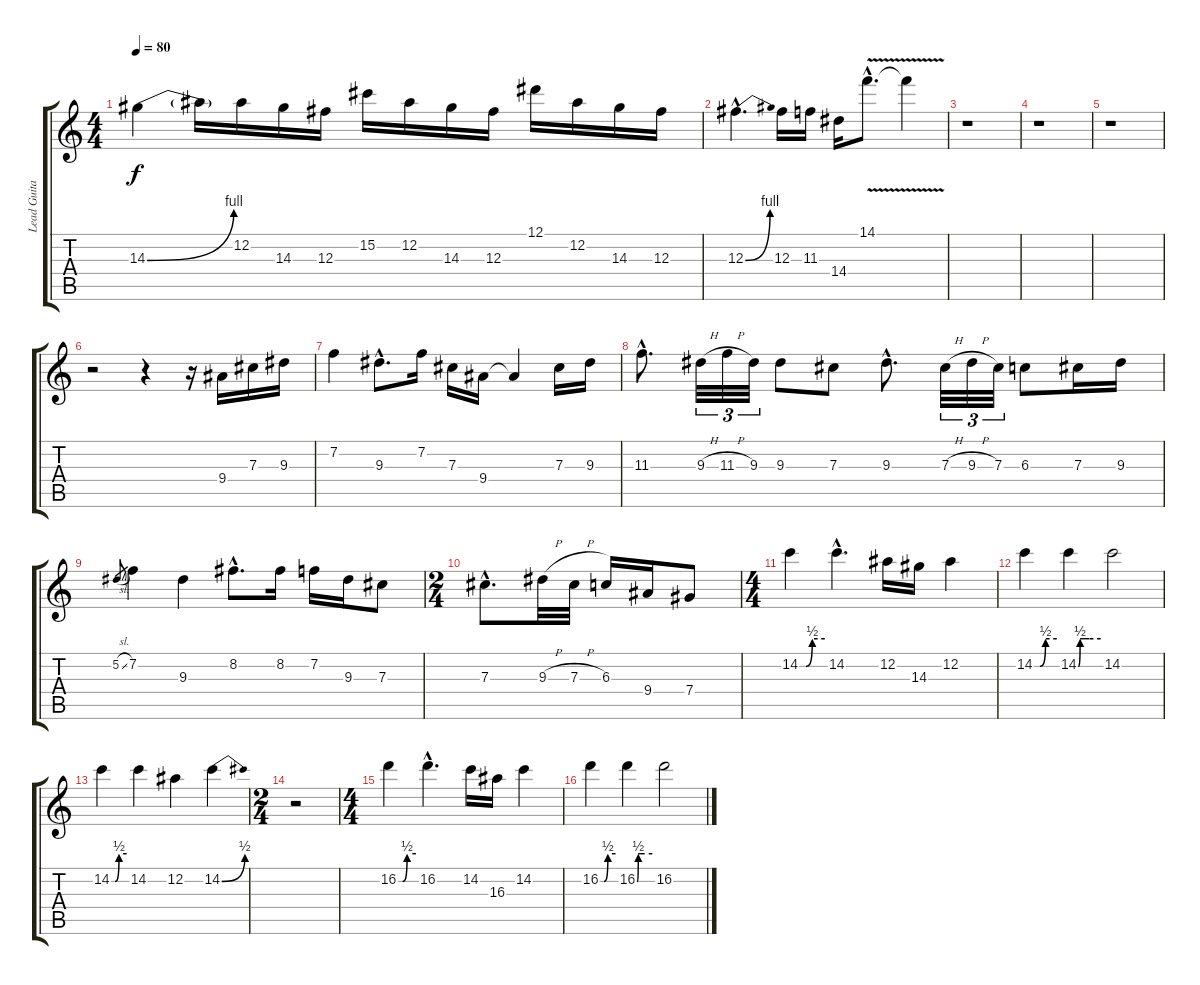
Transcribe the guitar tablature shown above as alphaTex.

\track ("Lead Guitar 1" "Lead Guita") {instrument distortionguitar}
\staff {score tabs}
\tuning (Eb4 Bb3 Gb3 Db3 Ab2 Db2) {hide}
\ts (4 4)
\tempo 80
\clef g2
\ks c
14.3{be (bend 0 0 60 4)}.4{dy f} 14.3{t}.16 12.2.16 14.3.16 12.3.16 15.2.16 12.2.16 14.3.16 12.3.16 12.1.16 12.2.16 14.3.16 12.3.16 |
12.3{be (bend 0 0 60 4) hac}.4{d} 12.3.16 11.3.16 14.4.16 14.1{v hac}.8{d} 14.1{t}.4 |
r.1 |
r.1 |
r.1 |
r.2 r.4 r.16 9.4.16 7.3.16 9.3.16 |
7.2.4 9.3{hac}.8{d} 7.2.16 7.3.16 9.4.16 9.4{t}.4 7.3.16 9.3.16 |
11.3{hac}.8{d} 9.3{h}.32{tu (3 2)} 11.3{h}.32{tu (3 2)} 9.3.32{tu (3 2)} 9.3.8 7.3.8 9.3{hac}.8{d} 7.3{h}.32{tu (3 2)} 9.3{h}.32{tu (3 2)} 7.3.32{tu (3 2)} 6.3.8 7.3.16 9.3.16 |
5.2{sl}.8{gr} 7.2.4 9.3.4 8.2{hac}.8{d} 8.2.16 7.2.16 9.3.16 7.3.8 |
\ts (2 4)
7.3{hac}.8{d} 9.3{h}.32 7.3{h}.32 6.3.16 9.4.16 7.4.8 |
\ts (4 4)
14.2{be (custom 0 0 15 0 30 2 60 2)}.4 14.2{hac}.4{d} 12.2.16 14.3.16 12.2.4 |
14.2{be (custom 0 0 15 0 30 2 60 2)}.4 14.2{be (custom 0 0 5 2 15 2 30 2 60 2)}.4 14.2.2 |
14.2{be (custom 0 0 15 0 30 2 60 2)}.4 14.2.4 12.2.4 14.2{be (bend 0 0 60 2)}.4 |
\ts (2 4)
r.2 |
\ts (4 4)
16.2{be (custom 0 0 15 0 30 2 60 2)}.4 16.2{hac}.4{d} 14.2.16 16.3.16 14.2.4 |
16.2{be (custom 0 0 15 0 30 2 60 2)}.4 16.2{be (custom 0 0 5 2 15 2 30 2 60 2)}.4 16.2.2
